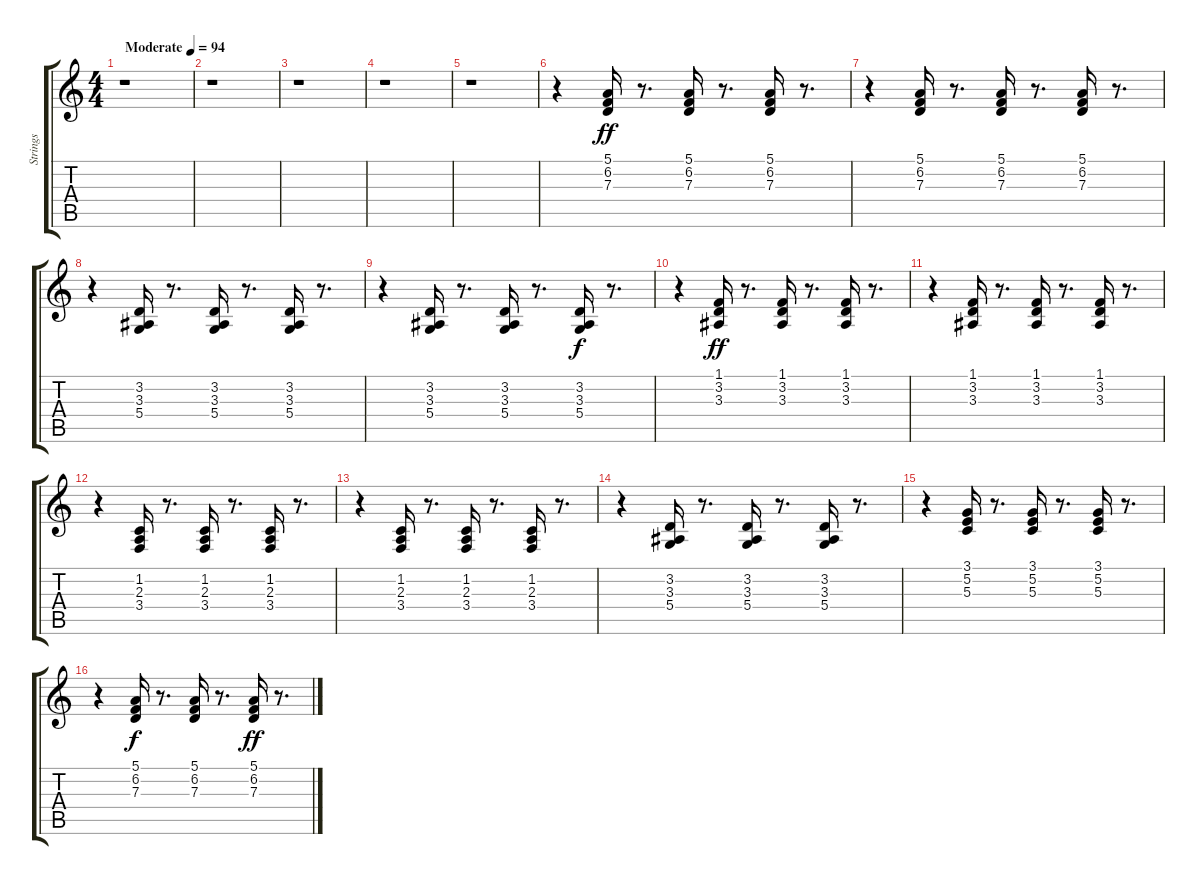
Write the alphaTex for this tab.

\track ("Strings                 " "Strings   ") {instrument lead4chiff}
\staff {score tabs}
\tuning (E4 B3 G3 D3 A2 E2) {hide}
\ts (4 4)
\tempo (94 "Moderate")
\clef g2
\ks c
r.1{dy ff instrument lead4chiff} |
r.1 |
r.1 |
r.1 |
r.1 |
r.4 (5.1 6.2 7.3).16{volume 8 instrument stringensemble2} r.8{d} (5.1 6.2 7.3).16 r.8{d} (5.1 6.2 7.3).16 r.8{d} |
r.4 (5.1 6.2 7.3).16 r.8{d} (5.1 6.2 7.3).16 r.8{d} (5.1 6.2 7.3).16 r.8{d} |
r.4 (3.2 3.3 5.4).16 r.8{d} (3.2 3.3 5.4).16 r.8{d} (3.2 3.3 5.4).16 r.8{d} |
r.4 (3.2 3.3 5.4).16 r.8{d} (3.2 3.3 5.4).16 r.8{d} (3.2 3.3 5.4).16{dy f} r.8{d} |
r.4 (1.1 3.2 3.3).16{dy ff} r.8{d} (1.1 3.2 3.3).16 r.8{d} (1.1 3.2 3.3).16 r.8{d} |
r.4 (1.1 3.2 3.3).16 r.8{d} (1.1 3.2 3.3).16 r.8{d} (1.1 3.2 3.3).16 r.8{d} |
r.4 (1.2 2.3 3.4).16 r.8{d} (1.2 2.3 3.4).16 r.8{d} (1.2 2.3 3.4).16 r.8{d} |
r.4 (1.2 2.3 3.4).16 r.8{d} (1.2 2.3 3.4).16 r.8{d} (1.2 2.3 3.4).16 r.8{d} |
r.4 (3.2 3.3 5.4).16 r.8{d} (3.2 3.3 5.4).16 r.8{d} (3.2 3.3 5.4).16 r.8{d} |
r.4 (3.1 5.2 5.3).16 r.8{d} (3.1 5.2 5.3).16 r.8{d} (3.1 5.2 5.3).16 r.8{d} |
r.4 (5.1 6.2 7.3).16{dy f} r.8{d} (5.1 6.2 7.3).16 r.8{d} (5.1 6.2 7.3).16{dy ff} r.8{d}
